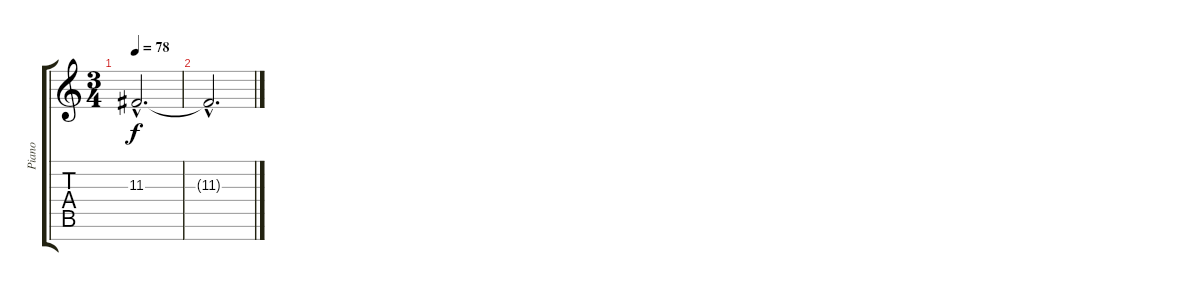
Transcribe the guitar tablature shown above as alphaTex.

\track ("Piano" "Piano") {instrument acousticgrandpiano}
\staff {score tabs}
\tuning (E4 B3 G3 D3 A2 E2 B1) {hide}
\ts (3 4)
\tempo 78
\clef g2
\ks c
11.3{hac t}.2{d dy f} |
11.3{hac t}.2{d}
